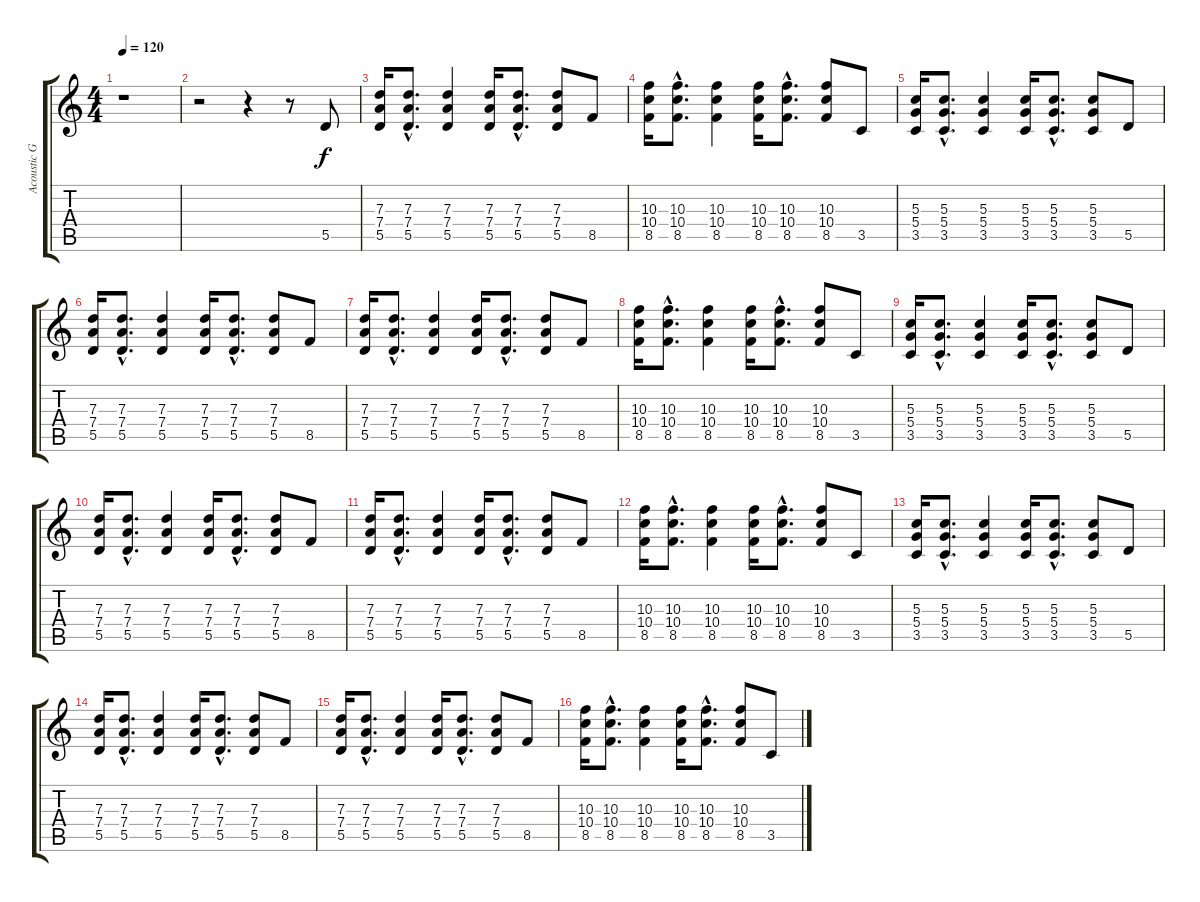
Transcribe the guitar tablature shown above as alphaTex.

\track ("Acoustic Guitar" "Acoustic G") {instrument acousticguitarsteel}
\staff {score tabs}
\tuning (E4 B3 G3 D3 A2 E2) {hide}
\ts (4 4)
\tempo 120
\clef g2
\ks c
r.1{dy f} |
r.2 r.4 r.8 5.5.8 |
(7.3 7.4 5.5).16 (7.3{hac} 7.4{hac} 5.5{hac}).8{d} (7.3 7.4 5.5).4 (7.3 7.4 5.5).16 (7.3{hac} 7.4{hac} 5.5{hac}).8{d} (7.3 7.4 5.5).8 8.5.8 |
(10.3 10.4 8.5).16 (10.3{hac} 10.4{hac} 8.5{hac}).8{d} (10.3 10.4 8.5).4 (10.3 10.4 8.5).16 (10.3{hac} 10.4{hac} 8.5{hac}).8{d} (10.3 10.4 8.5).8 3.5.8 |
(5.3 5.4 3.5).16 (5.3{hac} 5.4{hac} 3.5{hac}).8{d} (5.3 5.4 3.5).4 (5.3 5.4 3.5).16 (5.3{hac} 5.4{hac} 3.5{hac}).8{d} (5.3 5.4 3.5).8 5.5.8 |
(7.3 7.4 5.5).16 (7.3{hac} 7.4{hac} 5.5{hac}).8{d} (7.3 7.4 5.5).4 (7.3 7.4 5.5).16 (7.3{hac} 7.4{hac} 5.5{hac}).8{d} (7.3 7.4 5.5).8 8.5.8 |
(7.3 7.4 5.5).16 (7.3{hac} 7.4{hac} 5.5{hac}).8{d} (7.3 7.4 5.5).4 (7.3 7.4 5.5).16 (7.3{hac} 7.4{hac} 5.5{hac}).8{d} (7.3 7.4 5.5).8 8.5.8 |
(10.3 10.4 8.5).16 (10.3{hac} 10.4{hac} 8.5{hac}).8{d} (10.3 10.4 8.5).4 (10.3 10.4 8.5).16 (10.3{hac} 10.4{hac} 8.5{hac}).8{d} (10.3 10.4 8.5).8 3.5.8 |
(5.3 5.4 3.5).16 (5.3{hac} 5.4{hac} 3.5{hac}).8{d} (5.3 5.4 3.5).4 (5.3 5.4 3.5).16 (5.3{hac} 5.4{hac} 3.5{hac}).8{d} (5.3 5.4 3.5).8 5.5.8 |
(7.3 7.4 5.5).16{volume 11} (7.3{hac} 7.4{hac} 5.5{hac}).8{d} (7.3 7.4 5.5).4 (7.3 7.4 5.5).16 (7.3{hac} 7.4{hac} 5.5{hac}).8{d} (7.3 7.4 5.5).8 8.5.8 |
(7.3 7.4 5.5).16{volume 10} (7.3{hac} 7.4{hac} 5.5{hac}).8{d} (7.3 7.4 5.5).4 (7.3 7.4 5.5).16 (7.3{hac} 7.4{hac} 5.5{hac}).8{d} (7.3 7.4 5.5).8 8.5.8 |
(10.3 10.4 8.5).16{volume 9} (10.3{hac} 10.4{hac} 8.5{hac}).8{d} (10.3 10.4 8.5).4 (10.3 10.4 8.5).16 (10.3{hac} 10.4{hac} 8.5{hac}).8{d} (10.3 10.4 8.5).8 3.5.8 |
(5.3 5.4 3.5).16{volume 7} (5.3{hac} 5.4{hac} 3.5{hac}).8{d} (5.3 5.4 3.5).4 (5.3 5.4 3.5).16 (5.3{hac} 5.4{hac} 3.5{hac}).8{d} (5.3 5.4 3.5).8 5.5.8 |
(7.3 7.4 5.5).16{volume 5} (7.3{hac} 7.4{hac} 5.5{hac}).8{d} (7.3 7.4 5.5).4 (7.3 7.4 5.5).16 (7.3{hac} 7.4{hac} 5.5{hac}).8{d} (7.3 7.4 5.5).8 8.5.8 |
(7.3 7.4 5.5).16{volume 4} (7.3{hac} 7.4{hac} 5.5{hac}).8{d} (7.3 7.4 5.5).4 (7.3 7.4 5.5).16 (7.3{hac} 7.4{hac} 5.5{hac}).8{d} (7.3 7.4 5.5).8 8.5.8 |
(10.3 10.4 8.5).16{volume 3} (10.3{hac} 10.4{hac} 8.5{hac}).8{d} (10.3 10.4 8.5).4 (10.3 10.4 8.5).16 (10.3{hac} 10.4{hac} 8.5{hac}).8{d} (10.3 10.4 8.5).8 3.5.8
